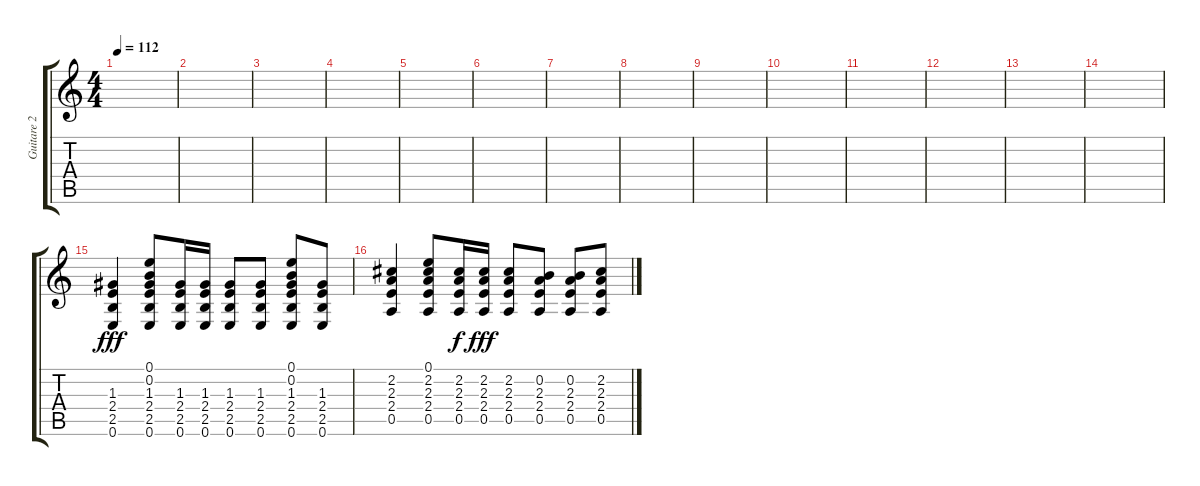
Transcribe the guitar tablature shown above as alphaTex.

\track ("Guitare 2" "Guitare 2") {instrument acousticguitarsteel}
\staff {score tabs}
\tuning (E4 B3 G3 D3 A2 E2) {hide}
\ts (4 4)
\tempo 112
\clef g2
\ks c
|
|
|
|
|
|
|
|
|
|
|
|
|
|
(1.3 2.4 2.5 0.6).4{dy fff} (0.1 0.2 1.3 2.4 2.5 0.6).8 (1.3 2.4 2.5 0.6).16 (1.3 2.4 2.5 0.6).16 (1.3 2.4 2.5 0.6).8 (1.3 2.4 2.5 0.6).8 (0.1 0.2 1.3 2.4 2.5 0.6).8 (1.3 2.4 2.5 0.6).8 |
(2.2 2.3 2.4 0.5).4 (0.1 2.2 2.3 2.4 0.5).8 (2.2 2.3 2.4 0.5).16{dy f} (2.2 2.3 2.4 0.5).16{dy fff} (2.2 2.3 2.4 0.5).8 (0.2 2.3 2.4 0.5).8 (0.2 2.3 2.4 0.5).8 (2.2 2.3 2.4 0.5).8
